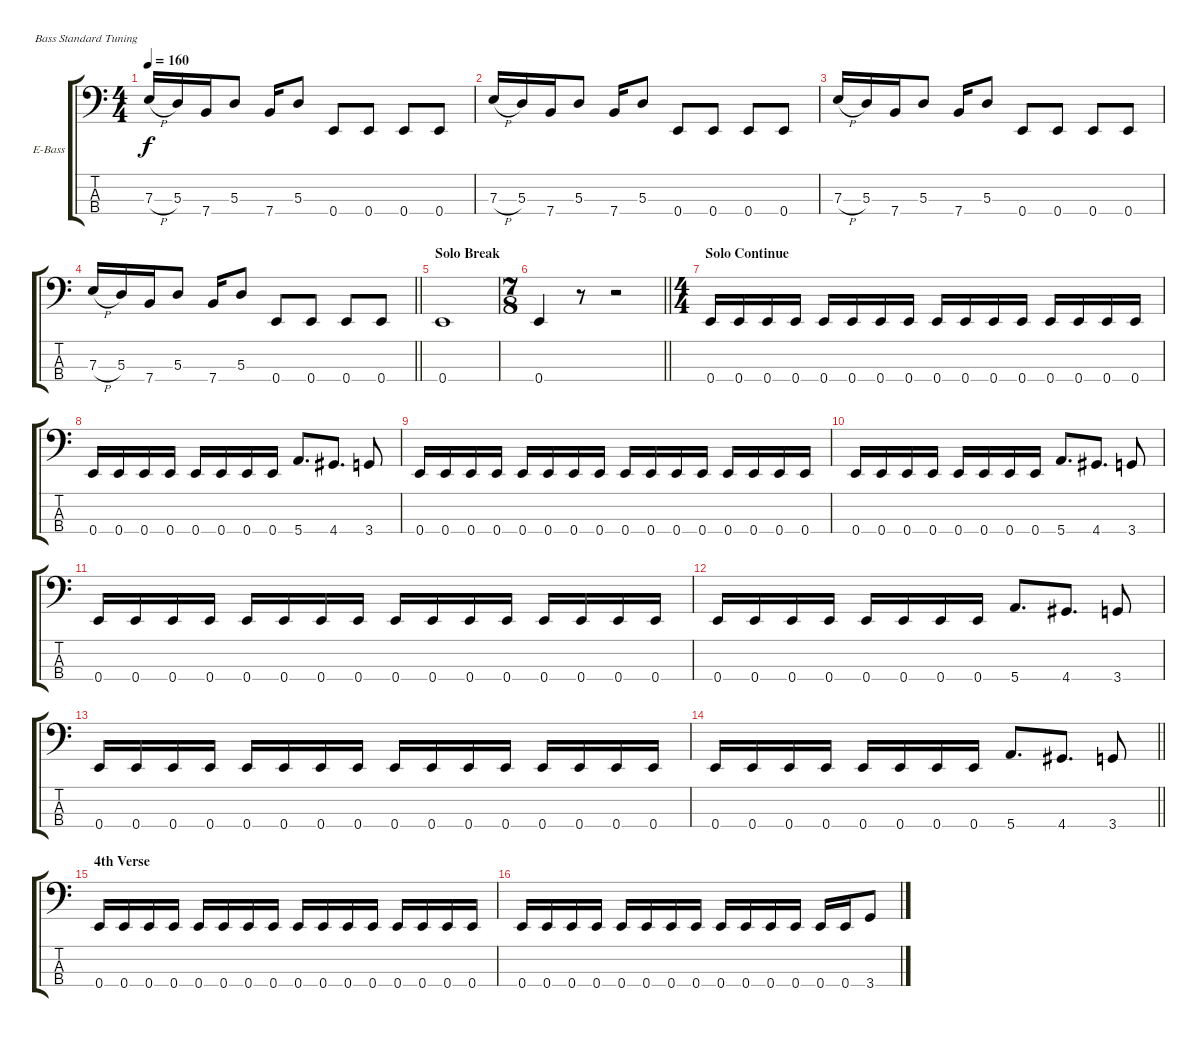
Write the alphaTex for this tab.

\bracketExtendMode groupsimilarinstruments
\firstSystemTrackNameOrientation horizontal
\otherSystemsTrackNameOrientation horizontal
\track ("Bass" "E-Bass") {instrument electricbassfinger}
\staff {score tabs}
\tuning (G2 D2 A1 E1)
\ts (4 4)
\tempo 160
\clef f4
\ks c
7.3{h}.16{dy f} 5.3.16 7.4.16 5.3.8 7.4.16 5.3.8 0.4.8 0.4.8 0.4.8 0.4.8 |
7.3{h}.16 5.3.16 7.4.16 5.3.8 7.4.16 5.3.8 0.4.8 0.4.8 0.4.8 0.4.8 |
7.3{h}.16 5.3.16 7.4.16 5.3.8 7.4.16 5.3.8 0.4.8 0.4.8 0.4.8 0.4.8 |
\barLineRight lightlight
7.3{h}.16 5.3.16 7.4.16 5.3.8 7.4.16 5.3.8 0.4.8 0.4.8 0.4.8 0.4.8 |
\section ("" "Solo Break")
0.4.1 |
\ts (7 8)
\beaming (8 3 2 2)
\barLineRight lightlight
0.4.4 r.8 r.2 |
\ts (4 4)
\beaming (8 2 2 2 2)
\section ("" "Solo Continue")
0.4.16 0.4.16 0.4.16 0.4.16 0.4.16 0.4.16 0.4.16 0.4.16 0.4.16 0.4.16 0.4.16 0.4.16 0.4.16 0.4.16 0.4.16 0.4.16 |
0.4.16 0.4.16 0.4.16 0.4.16 0.4.16 0.4.16 0.4.16 0.4.16 5.4.8{d} 4.4.8{d} 3.4.8 |
0.4.16 0.4.16 0.4.16 0.4.16 0.4.16 0.4.16 0.4.16 0.4.16 0.4.16 0.4.16 0.4.16 0.4.16 0.4.16 0.4.16 0.4.16 0.4.16 |
0.4.16 0.4.16 0.4.16 0.4.16 0.4.16 0.4.16 0.4.16 0.4.16 5.4.8{d} 4.4.8{d} 3.4.8 |
0.4.16 0.4.16 0.4.16 0.4.16 0.4.16 0.4.16 0.4.16 0.4.16 0.4.16 0.4.16 0.4.16 0.4.16 0.4.16 0.4.16 0.4.16 0.4.16 |
0.4.16 0.4.16 0.4.16 0.4.16 0.4.16 0.4.16 0.4.16 0.4.16 5.4.8{d} 4.4.8{d} 3.4.8 |
0.4.16 0.4.16 0.4.16 0.4.16 0.4.16 0.4.16 0.4.16 0.4.16 0.4.16 0.4.16 0.4.16 0.4.16 0.4.16 0.4.16 0.4.16 0.4.16 |
\barLineRight lightlight
0.4.16 0.4.16 0.4.16 0.4.16 0.4.16 0.4.16 0.4.16 0.4.16 5.4.8{d} 4.4.8{d} 3.4.8 |
\section ("" "4th Verse")
0.4.16 0.4.16 0.4.16 0.4.16 0.4.16 0.4.16 0.4.16 0.4.16 0.4.16 0.4.16 0.4.16 0.4.16 0.4.16 0.4.16 0.4.16 0.4.16 |
0.4.16 0.4.16 0.4.16 0.4.16 0.4.16 0.4.16 0.4.16 0.4.16 0.4.16 0.4.16 0.4.16 0.4.16 0.4.16 0.4.16 3.4.8
